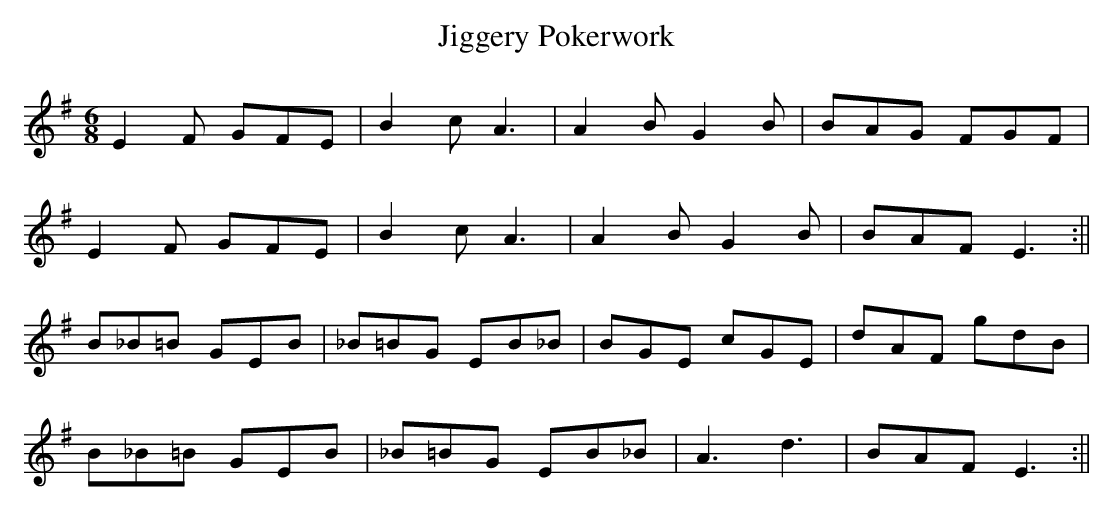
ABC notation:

X:1
T:Jiggery Pokerwork
M:6/8
K:Emin
E2 F GFE|B2 c A3|A2 B G2 B|BAG FGF|
E2 F GFE|B2 c A3|A2 B G2 B|BAF E3:||
B_B=B GEB|_B=BG EB_B|BGE cGE|dAF gdB|
B_B=B GEB|_B=BG EB_B|A3 d3|BAF E3:||
